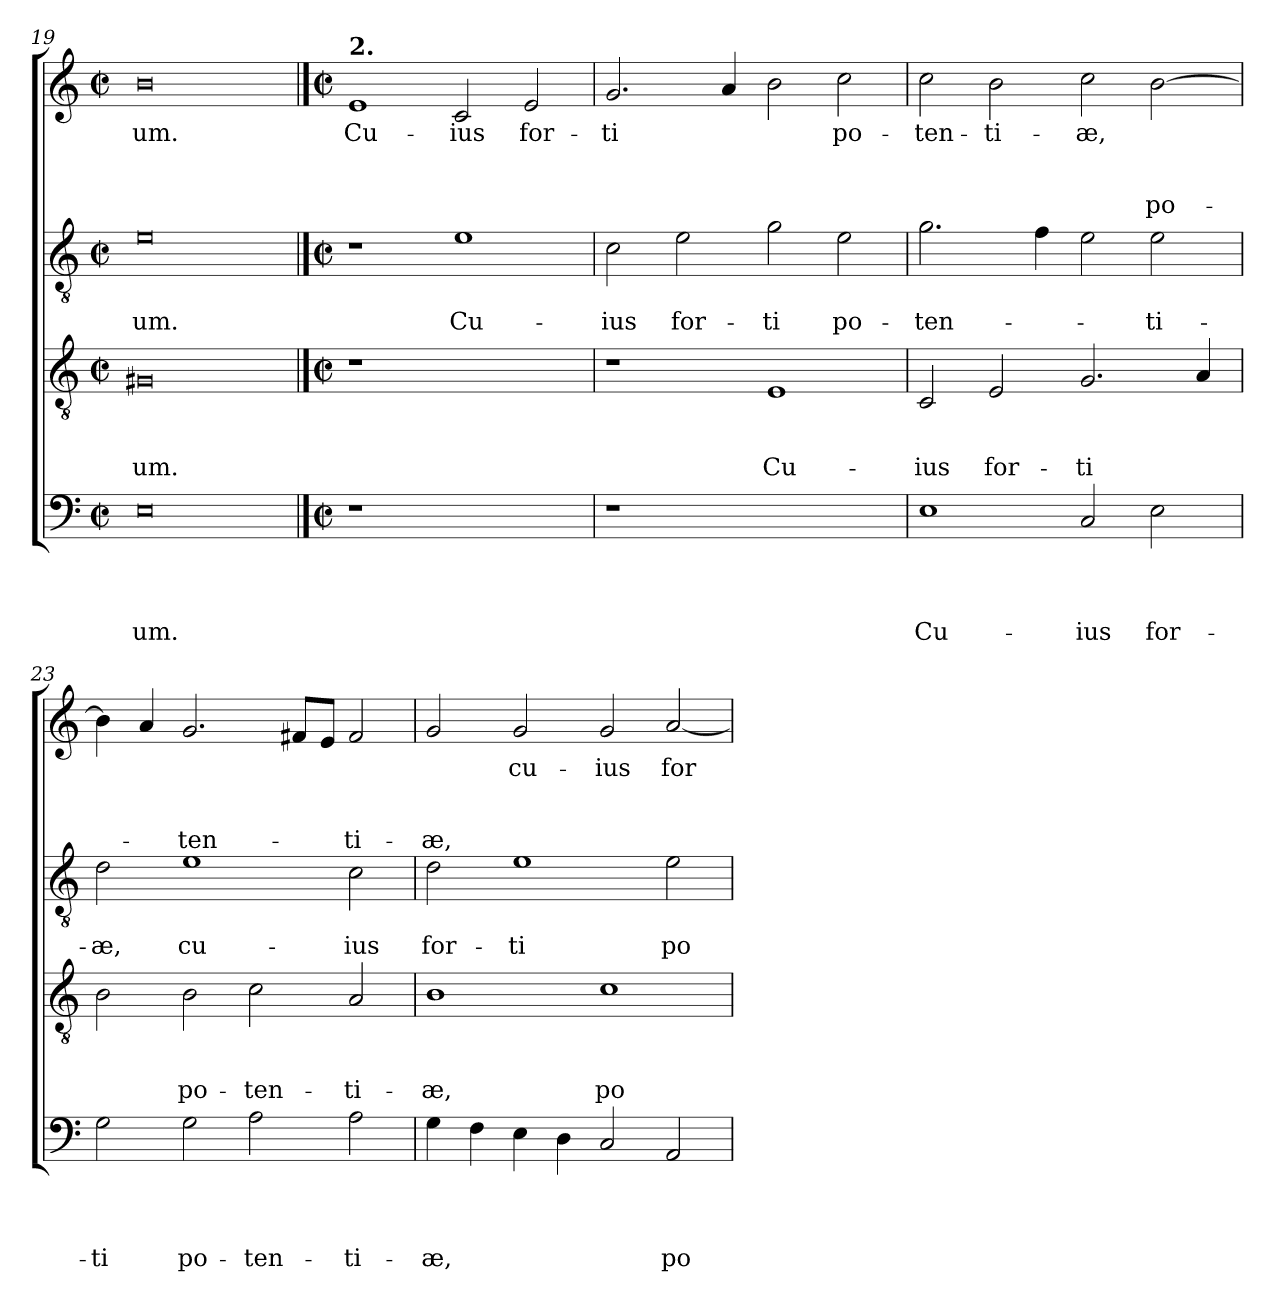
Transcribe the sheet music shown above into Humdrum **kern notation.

**kern	**text	**text	**text	**text	**kern	**text	**text	**text	**kern	**text	**text	**kern	**text	**text	**text	**text
*part4	*part4	*part4	*part4	*part4	*part3	*part3	*part3	*part3	*part2	*part2	*part2	*part1	*part1	*part1	*part1	*part1
*staff4	*staff4	*staff4	*staff4	*staff4	*staff3	*staff3	*staff3	*staff3	*staff2	*staff2	*staff2	*staff1	*staff1	*staff1	*staff1	*staff1
*clefF4	*	*	*	*	*clefGv2	*	*	*	*clefGv2	*	*	*clefG2	*	*	*	*
*k[]	*	*	*	*	*k[]	*	*	*	*k[]	*	*	*k[]	*	*	*	*
*C:	*	*	*	*	*C:	*	*	*	*C:	*	*	*C:	*	*	*	*
*M2/2	*	*	*	*	*M2/2	*	*	*	*M2/2	*	*	*M2/2	*	*	*	*
*met(c|)	*	*	*	*	*met(c|)	*	*	*	*met(c|)	*	*	*met(c|)	*	*	*	*
=19	=19	=19	=19	=19	=19	=19	=19	=19	=19	=19	=19	=19	=19	=19	=19	=19
!	!	!	!	!LO:LY:b	!	!	!	!LO:LY:b	!	!	!LO:LY:b	!	!LO:LY:b	!	!	!
0E	.	.	.	-um.	0G#X	.	.	-um.	0e	.	-um.	0b	-um.	.	.	.
!!LO:LB:g=z
==20	==20	==20	==20	==20	==20	==20	==20	==20	==20	==20	==20	==20	==20	==20	==20	==20
*M2/2	*	*	*	*	*M2/2	*	*	*	*M2/2	*	*	*M2/2	*	*	*	*
*met(c|)	*	*	*	*	*met(c|)	*	*	*	*met(c|)	*	*	*met(c|)	*	*	*	*
!	!	!	!	!	!	!	!	!	!	!	!	!LO:TX:a:B:t=2.	!	!	!	!
!	!	!	!	!	!	!	!	!	!	!	!	!	!LO:LY:b	!	!	!
1r	.	.	.	.	1r	.	.	.	1r	.	.	1e	Cu-	.	.	.
!	!	!	!	!	!	!	!	!	!	!	!LO:LY:b	!	!LO:LY:b	!	!	!
1ryy	.	.	.	.	1ryy	.	.	.	1e	.	Cu-	2c/	-ius	.	.	.
!	!	!	!	!	!	!	!	!	!	!	!	!	!LO:LY:b	!	!	!
.	.	.	.	.	.	.	.	.	.	.	.	2e/	for-	.	.	.
=21	=21	=21	=21	=21	=21	=21	=21	=21	=21	=21	=21	=21	=21	=21	=21	=21
!	!	!	!	!	!	!	!	!	!	!	!LO:LY:b	!	!LO:LY:b	!	!	!
1r	.	.	.	.	1r	.	.	.	2c\	.	-ius	2.g/	-ti	.	.	.
!	!	!	!	!	!	!	!	!	!	!	!LO:LY:b	!	!	!	!	!
.	.	.	.	.	.	.	.	.	2e\	.	for-	.	.	.	.	.
.	.	.	.	.	.	.	.	.	.	.	.	4a/	.	.	.	.
!	!	!	!	!	!	!	!	!LO:LY:b	!	!	!LO:LY:b	!	!	!	!	!
1ryy	.	.	.	.	1E	.	.	Cu-	2g\	.	-ti	2b\	.	.	.	.
!	!	!	!	!	!	!	!	!	!	!	!LO:LY:b	!	!LO:LY:b	!	!	!
.	.	.	.	.	.	.	.	.	2e\	.	po-	2cc\	po-	.	.	.
=22	=22	=22	=22	=22	=22	=22	=22	=22	=22	=22	=22	=22	=22	=22	=22	=22
!	!	!	!	!LO:LY:b	!	!	!	!LO:LY:b	!	!	!LO:LY:b	!	!LO:LY:b	!	!	!
1E	.	.	.	Cu-	2C/	.	.	-ius	2.g\	.	-ten-	2cc\	-ten-	.	.	.
!	!	!	!	!	!	!	!	!LO:LY:b	!	!	!	!	!LO:LY:b	!	!	!
.	.	.	.	.	2E/	.	.	for-	.	.	.	2b\	-ti-	.	.	.
.	.	.	.	.	.	.	.	.	4f\	.	.	.	.	.	.	.
!	!	!	!	!LO:LY:b	!	!	!	!LO:LY:b	!	!	!	!	!LO:LY:b	!	!	!
2C/	.	.	.	-ius	2.G/	.	.	-ti	2e\	.	.	2cc\	-æ,	.	.	.
!	!	!	!	!LO:LY:b	!	!	!	!	!	!	!LO:LY:b	!	!	!	!	!LO:LY:b
2E\	.	.	.	for-	.	.	.	.	2e\	.	-ti-	[2b\	.	.	.	po-
.	.	.	.	.	4A/	.	.	.	.	.	.	.	.	.	.	.
=23	=23	=23	=23	=23	=23	=23	=23	=23	=23	=23	=23	=23	=23	=23	=23	=23
!	!	!	!	!LO:LY:b	!	!	!	!	!	!	!LO:LY:b	!	!	!	!	!
2G\	.	.	.	-ti	2B\	.	.	.	2d\	.	-æ,	4b\]	.	.	.	.
.	.	.	.	.	.	.	.	.	.	.	.	4a/	.	.	.	.
!	!	!	!	!LO:LY:b	!	!	!	!LO:LY:b	!	!	!LO:LY:b	!	!	!	!	!LO:LY:b
2G\	.	.	.	po-	2B\	.	.	po-	1e	.	cu-	2.g/	.	.	.	-ten-
!	!	!	!	!LO:LY:b	!	!	!	!LO:LY:b	!	!	!	!	!	!	!	!
2A\	.	.	.	-ten-	2c\	.	.	-ten-	.	.	.	.	.	.	.	.
.	.	.	.	.	.	.	.	.	.	.	.	8f#X/L	.	.	.	.
.	.	.	.	.	.	.	.	.	.	.	.	8e/J	.	.	.	.
!	!	!	!	!LO:LY:b	!	!	!	!LO:LY:b	!	!	!LO:LY:b	!	!	!	!	!LO:LY:b
2A\	.	.	.	-ti-	2A/	.	.	-ti-	2c\	.	-ius	2f#/	.	.	.	-ti-
=24	=24	=24	=24	=24	=24	=24	=24	=24	=24	=24	=24	=24	=24	=24	=24	=24
!	!	!	!	!LO:LY:b	!	!	!	!LO:LY:b	!	!	!LO:LY:b	!	!	!	!	!LO:LY:b
4G\	.	.	.	-æ,	1B	.	.	-æ,	2d\	.	for-	2g/	.	.	.	-æ,
4F\	.	.	.	.	.	.	.	.	.	.	.	.	.	.	.	.
!	!	!	!	!	!	!	!	!	!	!	!LO:LY:b	!	!LO:LY:b	!	!	!
4E\	.	.	.	.	.	.	.	.	1e	.	-ti	2g/	cu-	.	.	.
4D\	.	.	.	.	.	.	.	.	.	.	.	.	.	.	.	.
!	!	!	!	!	!	!	!	!LO:LY:b	!	!	!	!	!LO:LY:b	!	!	!
2C/	.	.	.	.	1c	.	.	po-	.	.	.	2g/	-ius	.	.	.
!	!	!	!	!LO:LY:b	!	!	!	!	!	!	!LO:LY:b	!	!LO:LY:b	!	!	!
2AA/	.	.	.	po-	.	.	.	.	2e\	.	po-	[2a/	for-	.	.	.
=	=	=	=	=	=	=	=	=	=	=	=	=	=	=	=	=
*-	*-	*-	*-	*-	*-	*-	*-	*-	*-	*-	*-	*-	*-	*-	*-	*-
